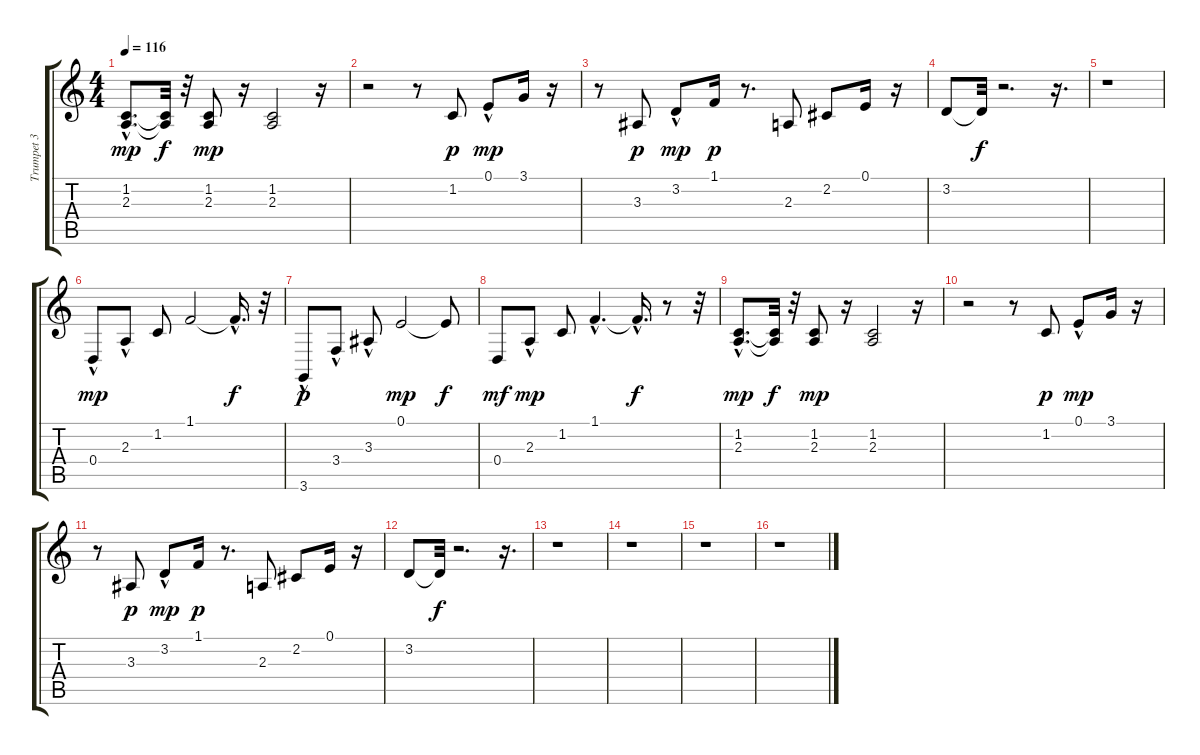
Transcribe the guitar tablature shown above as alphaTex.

\track ("Trumpet 3" "Trumpet 3") {instrument trumpet}
\staff {score tabs}
\tuning (E4 B3 G3 D3 A2 E2) {hide}
\ts (4 4)
\tempo 116
\clef g2
\ks c
(1.2{hac} 2.3{hac}).8{d dy mp} (1.2{t} 2.3{t}).32{dy f} r.32 (1.2 2.3).8{dy mp} r.16 (1.2 2.3).2 r.16 |
r.2 r.8 1.2.8{dy p} 0.1{hac}.8{dy mp} 3.1.16 r.16 |
r.8 3.3.8{dy p} 3.2{hac}.8{dy mp} 1.1.16{dy p} r.8{d} 2.3.8 2.2.8 0.1.16 r.16 |
3.2.8 3.2{t}.32{dy f} r.2{d} r.16{d} |
r.1 |
0.4{hac}.8{dy mp} 2.3{hac}.8 1.2.8 1.1.2 1.1{hac t}.16{d dy f} r.32 |
3.6{hac}.8{dy p} 3.4{hac}.8 3.3{hac}.8 0.1.2{dy mp} 0.1{t}.8{dy f} |
0.4.8{dy mf} 2.3{hac}.8{dy mp} 1.2.8 1.1{hac}.4{d} 1.1{hac t}.16{d dy f} r.8 r.32 |
(1.2{hac} 2.3{hac}).8{d dy mp} (1.2{t} 2.3{t}).32{dy f} r.32 (1.2 2.3).8{dy mp} r.16 (1.2 2.3).2 r.16 |
r.2 r.8 1.2.8{dy p} 0.1{hac}.8{dy mp} 3.1.16 r.16 |
r.8 3.3.8{dy p} 3.2{hac}.8{dy mp} 1.1.16{dy p} r.8{d} 2.3.8 2.2.8 0.1.16 r.16 |
3.2.8 3.2{t}.32{dy f} r.2{d} r.16{d} |
r.1 |
r.1 |
r.1 |
r.1
